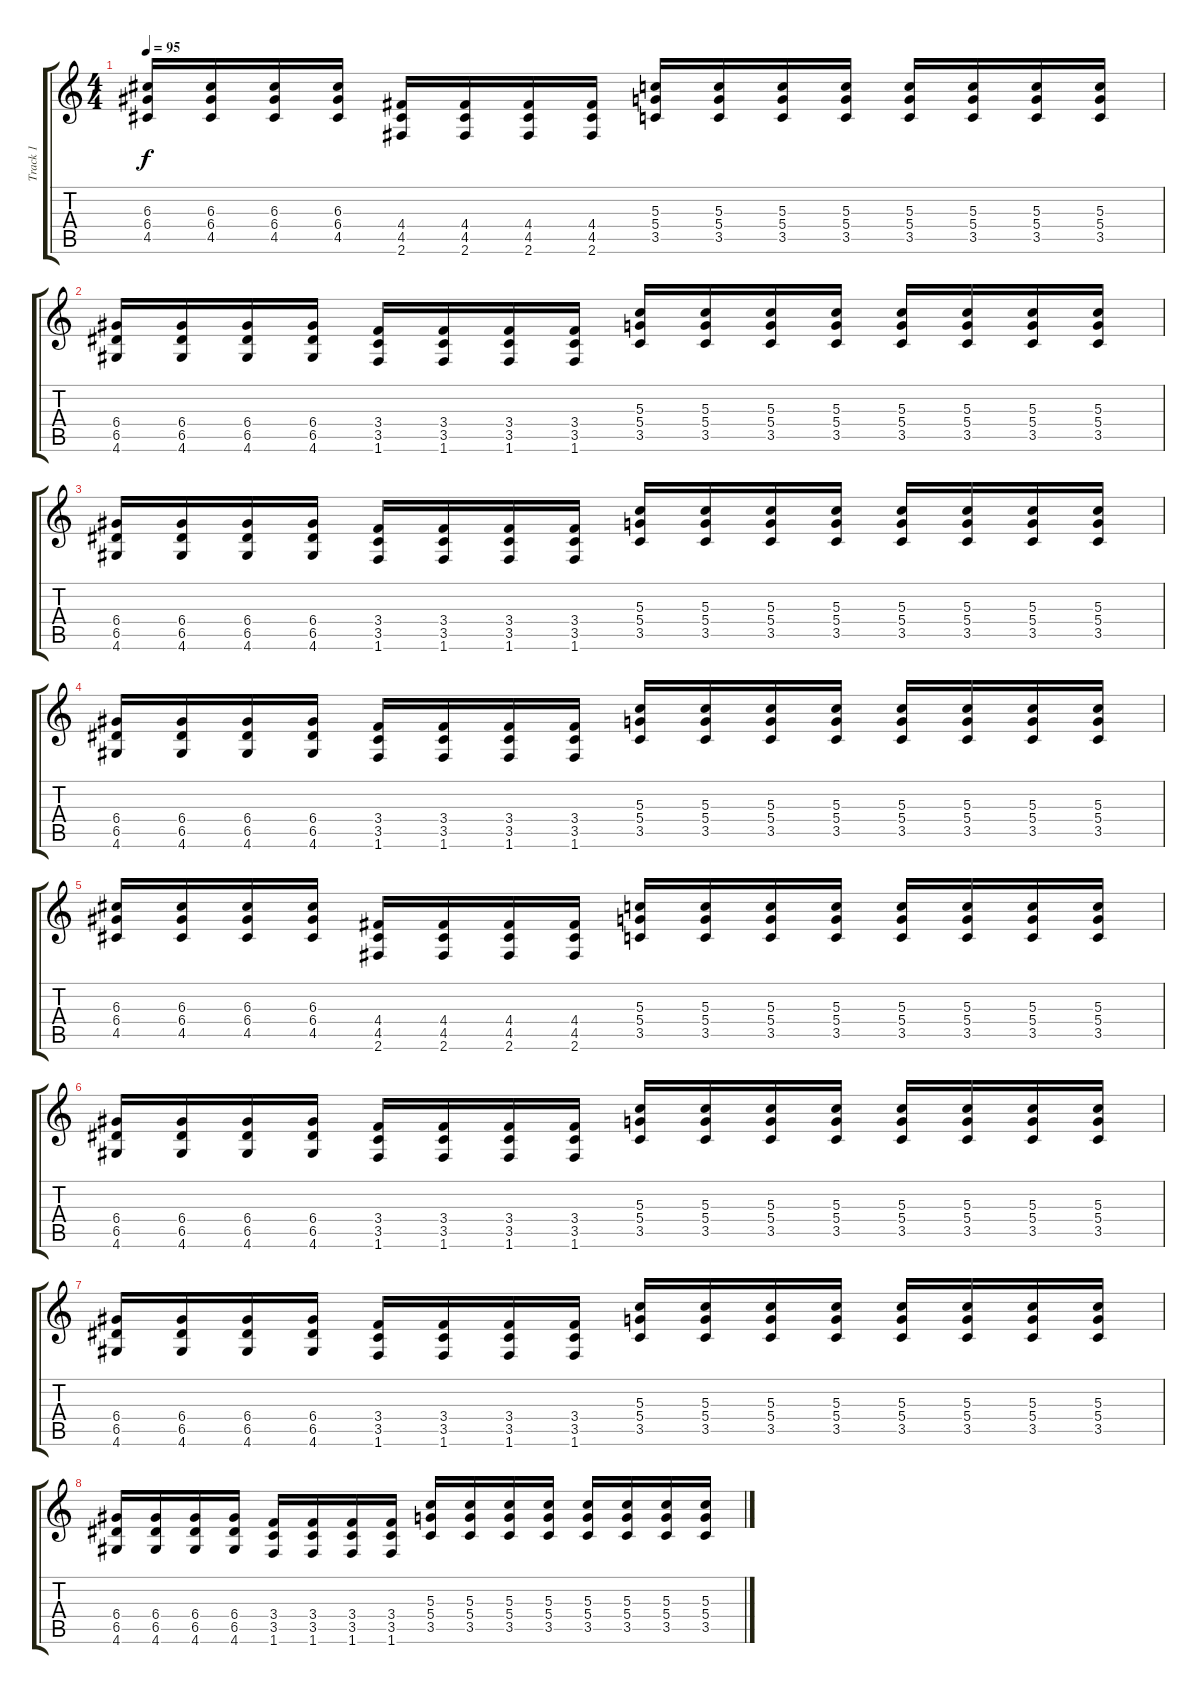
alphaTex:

\track ("Track 1" "Track 1") {instrument electricguitarjazz}
\staff {score tabs}
\tuning (E4 B3 G3 D3 A2 E2) {hide}
\ts (4 4)
\tempo 95
\clef g2
\ks c
(6.3 6.4 4.5).16{dy f} (6.3 6.4 4.5).16 (6.3 6.4 4.5).16 (6.3 6.4 4.5).16 (4.4 4.5 2.6).16 (4.4 4.5 2.6).16 (4.4 4.5 2.6).16 (4.4 4.5 2.6).16 (5.3 5.4 3.5).16 (5.3 5.4 3.5).16 (5.3 5.4 3.5).16 (5.3 5.4 3.5).16 (5.3 5.4 3.5).16 (5.3 5.4 3.5).16 (5.3 5.4 3.5).16 (5.3 5.4 3.5).16 |
(6.4 6.5 4.6).16 (6.4 6.5 4.6).16 (6.4 6.5 4.6).16 (6.4 6.5 4.6).16 (3.4 3.5 1.6).16 (3.4 3.5 1.6).16 (3.4 3.5 1.6).16 (3.4 3.5 1.6).16 (5.3 5.4 3.5).16 (5.3 5.4 3.5).16 (5.3 5.4 3.5).16 (5.3 5.4 3.5).16 (5.3 5.4 3.5).16 (5.3 5.4 3.5).16 (5.3 5.4 3.5).16 (5.3 5.4 3.5).16 |
(6.4 6.5 4.6).16 (6.4 6.5 4.6).16 (6.4 6.5 4.6).16 (6.4 6.5 4.6).16 (3.4 3.5 1.6).16 (3.4 3.5 1.6).16 (3.4 3.5 1.6).16 (3.4 3.5 1.6).16 (5.3 5.4 3.5).16 (5.3 5.4 3.5).16 (5.3 5.4 3.5).16 (5.3 5.4 3.5).16 (5.3 5.4 3.5).16 (5.3 5.4 3.5).16 (5.3 5.4 3.5).16 (5.3 5.4 3.5).16 |
(6.4 6.5 4.6).16 (6.4 6.5 4.6).16 (6.4 6.5 4.6).16 (6.4 6.5 4.6).16 (3.4 3.5 1.6).16 (3.4 3.5 1.6).16 (3.4 3.5 1.6).16 (3.4 3.5 1.6).16 (5.3 5.4 3.5).16 (5.3 5.4 3.5).16 (5.3 5.4 3.5).16 (5.3 5.4 3.5).16 (5.3 5.4 3.5).16 (5.3 5.4 3.5).16 (5.3 5.4 3.5).16 (5.3 5.4 3.5).16 |
(6.3 6.4 4.5).16 (6.3 6.4 4.5).16 (6.3 6.4 4.5).16 (6.3 6.4 4.5).16 (4.4 4.5 2.6).16 (4.4 4.5 2.6).16 (4.4 4.5 2.6).16 (4.4 4.5 2.6).16 (5.3 5.4 3.5).16 (5.3 5.4 3.5).16 (5.3 5.4 3.5).16 (5.3 5.4 3.5).16 (5.3 5.4 3.5).16 (5.3 5.4 3.5).16 (5.3 5.4 3.5).16 (5.3 5.4 3.5).16 |
(6.4 6.5 4.6).16 (6.4 6.5 4.6).16 (6.4 6.5 4.6).16 (6.4 6.5 4.6).16 (3.4 3.5 1.6).16 (3.4 3.5 1.6).16 (3.4 3.5 1.6).16 (3.4 3.5 1.6).16 (5.3 5.4 3.5).16 (5.3 5.4 3.5).16 (5.3 5.4 3.5).16 (5.3 5.4 3.5).16 (5.3 5.4 3.5).16 (5.3 5.4 3.5).16 (5.3 5.4 3.5).16 (5.3 5.4 3.5).16 |
(6.4 6.5 4.6).16 (6.4 6.5 4.6).16 (6.4 6.5 4.6).16 (6.4 6.5 4.6).16 (3.4 3.5 1.6).16 (3.4 3.5 1.6).16 (3.4 3.5 1.6).16 (3.4 3.5 1.6).16 (5.3 5.4 3.5).16 (5.3 5.4 3.5).16 (5.3 5.4 3.5).16 (5.3 5.4 3.5).16 (5.3 5.4 3.5).16 (5.3 5.4 3.5).16 (5.3 5.4 3.5).16 (5.3 5.4 3.5).16 |
(6.4 6.5 4.6).16 (6.4 6.5 4.6).16 (6.4 6.5 4.6).16 (6.4 6.5 4.6).16 (3.4 3.5 1.6).16 (3.4 3.5 1.6).16 (3.4 3.5 1.6).16 (3.4 3.5 1.6).16 (5.3 5.4 3.5).16 (5.3 5.4 3.5).16 (5.3 5.4 3.5).16 (5.3 5.4 3.5).16 (5.3 5.4 3.5).16 (5.3 5.4 3.5).16 (5.3 5.4 3.5).16 (5.3 5.4 3.5).16
